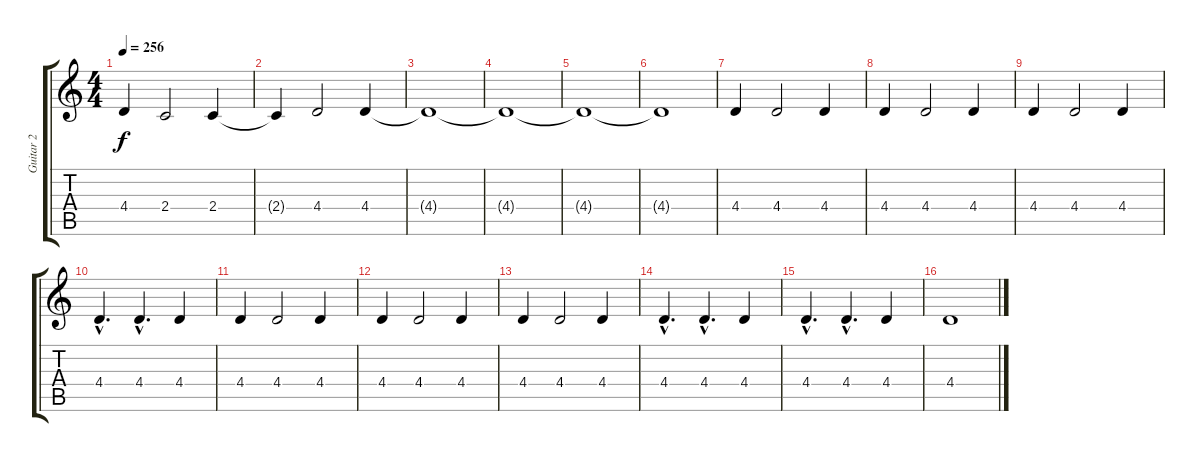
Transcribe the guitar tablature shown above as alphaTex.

\track ("Guitar 2" "Guitar 2") {instrument electricguitarclean}
\staff {score tabs}
\tuning (C4 G3 Eb3 Bb2 F2 C2) {hide}
\ts (4 4)
\tempo 256
\clef g2
\ks c
4.4{t}.4{dy f} 2.4.2 2.4.4 |
2.4{t}.4 4.4.2 4.4.4 |
4.4{t}.1 |
4.4{t}.1 |
4.4{t}.1 |
4.4{t}.1 |
4.4.4 4.4.2 4.4.4 |
4.4.4 4.4.2 4.4.4 |
4.4.4 4.4.2 4.4.4 |
4.4{hac}.4{d} 4.4{hac}.4{d} 4.4.4 |
4.4.4 4.4.2 4.4.4 |
4.4.4 4.4.2 4.4.4 |
4.4.4 4.4.2 4.4.4 |
4.4{hac}.4{d} 4.4{hac}.4{d} 4.4.4 |
4.4{hac}.4{d} 4.4{hac}.4{d} 4.4.4 |
4.4.1
